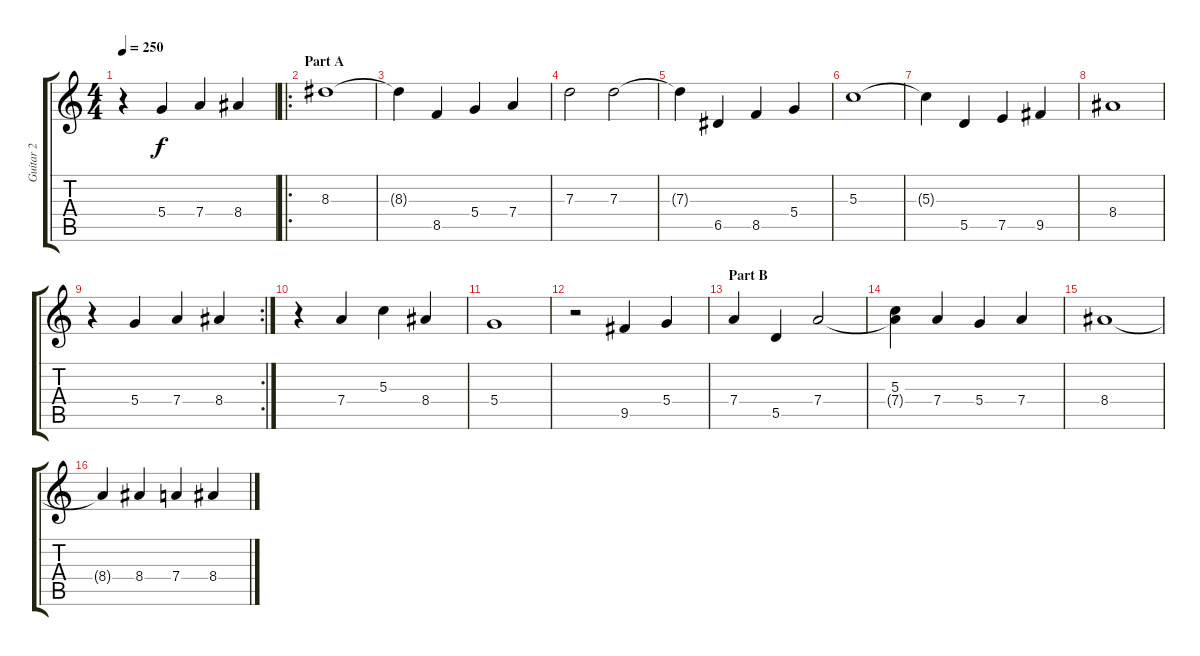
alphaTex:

\track ("Guitar 2" "Guitar 2") {instrument acousticguitarnylon}
\staff {score tabs}
\tuning (E4 B3 G3 D3 A2 E2) {hide}
\ts (4 4)
\tempo 250
\clef g2
\ks c
r.4{dy f instrument acousticguitarnylon} 5.4.4 7.4.4 8.4.4 |
\ro
\section ("" "Part A")
8.3.1 |
8.3{t}.4 8.5.4 5.4.4 7.4.4 |
7.3.2 7.3.2 |
7.3{t}.4 6.5.4 8.5.4 5.4.4 |
5.3.1 |
5.3{t}.4 5.5.4 7.5.4 9.5.4 |
8.4.1 |
\rc 2
r.4 5.4.4 7.4.4 8.4.4 |
r.4 7.4.4 5.3.4 8.4.4 |
5.4.1 |
r.2 9.5.4 5.4.4 |
\section ("" "Part B")
7.4.4 5.5.4 7.4.2 |
(5.3 7.4{t}).4 7.4.4 5.4.4 7.4.4 |
8.4.1 |
8.4{t}.4 8.4.4 7.4.4 8.4.4
